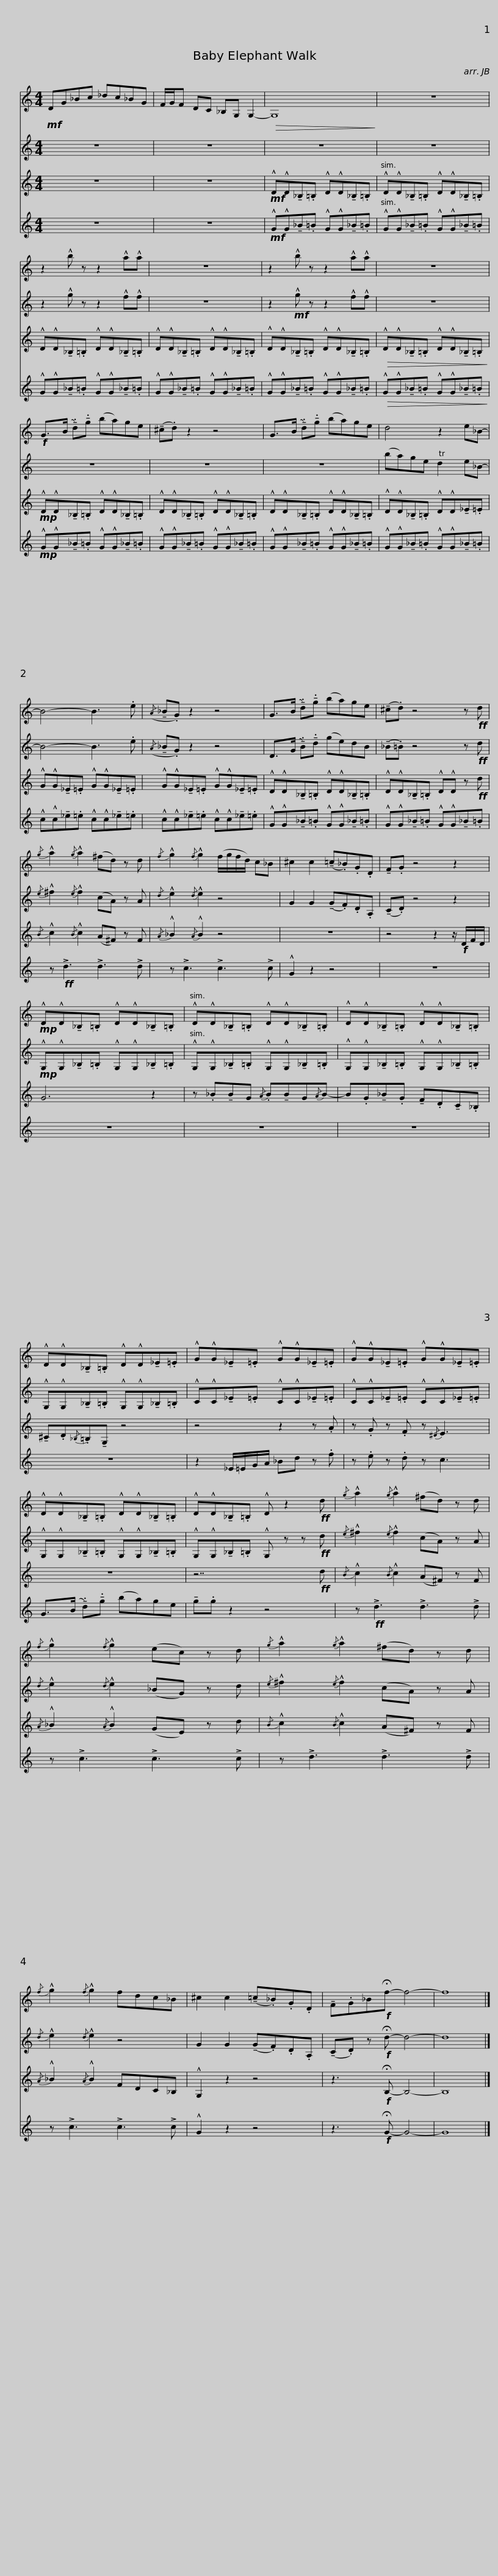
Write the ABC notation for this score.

X:1
%%score 1 2 3 4
L:1/8
M:4/4
I:linebreak $
K:none
V:1 treble transpose=-2
V:2 treble transpose=-2
V:3 treble transpose=-2
V:4 treble transpose=-14
V:1
[K:C]!mf! DG_Bc _dc_BG | F/G/F DC _B,G, G,2- |!>(! G,8!>)! |$ z8 | z2 !^!b z z2 !^!a!^!a | %5
 z8 |$ z2 !^!b z z2 !^!a!^!a | z8 |!f! G>(B !tenuto!.d)!tenuto!.g (ba)ge |$ (!tenuto!^c.d) z2 z4 | %10
 G>(B !tenuto!.d)!tenuto!.g (ba)ge | d4 z2 e_B- |$ B4- B3 .e |({/A} !tenuto!_B.G) z2 z4 | G>(B !tenuto!.d)!tenuto!.g (ba)ge |$ %15
 (!tenuto!^c.d) z4 z!ff! d |{/g} !^!a2{/g} !^!a2 (^fd) z d |{/f} !^!g2{/f} !^!g2 (f/g/f/d/) c_B | ^c2 c2 (!tenuto!=c._B).G.D |$ !tenuto!F.G z4 z2 | %20
!mp! !^!D!^!D!tenuto!_B,.=B, !^!D!^!D!tenuto!_B,.=B, | !^!D!^!D!tenuto!_B,.=B, !^!D!^!D!tenuto!_B,.=B, |$ !^!D!^!D!tenuto!_B,.=B, !^!D!^!D!tenuto!_B,.=B, | !^!D!^!D!tenuto!_B,.=B, !^!D!^!D!tenuto!_E.=E | !^!G!^!G!tenuto!_E.=E !^!G!^!G!tenuto!_E.=E |$ %25
 !^!G!^!G!tenuto!_E.=E !^!G!^!G!tenuto!_E.=E | !^!D!^!D!tenuto!_B,.=B, !^!D!^!D!tenuto!_B,.=B, | !^!D!^!D!tenuto!_B,.=B, !^!D z2!ff! d |${/g} !^!a2{/g} !^!a2 (^fd) z d |{/f} !^!g2{/f} !^!g2 (ec) z d | %30
{/g} !^!a2{/g} !^!a2 (^fd) z d |{/f} !^!g2{/f} !^!g2 fdc_B |$ ^c2 c2 (!tenuto!=c._B).G.D | !tenuto!F.G_B!f!!fermata!f- f4- | f8 |] %35
V:2
[K:C] z8 | z8 | z8 |$ z8 | z2 !^!g z z2 !^!f!^!f | %5
 z8 |$ z2!mf! !^!g z z2 !^!f!^!f | z8 | z8 |$ z8 | %10
 z8 | (ba)ge Td2 e_B- |$ B4- B3 .e |({/A} !tenuto!_B.G) z2 z4 | D>(G !tenuto!.B)!tenuto!.d (ge)dB |$ %15
 (!tenuto!_B.=B) z4 z!ff! d |{/e} !^!^f2{/e} !^!f2 (cA) z A |{/d} !^!e2{/d} !^!e2 z4 | G2 G2 (!tenuto!G.F).D.A, |$ (!tenuto!C.D) z4 z2 | %20
!mp! !^!G,!^!G,!tenuto!_B,.=B, !^!G,!^!G,!tenuto!_B,.=B, | !^!G,!^!G,!tenuto!_B,.=B, !^!G,!^!G,!tenuto!_B,.=B, |$ !^!G,!^!G,!tenuto!_B,.=B, !^!G,!^!G,!tenuto!_B,.=B, | !^!G,!^!G,!tenuto!_B,.=B, !^!G,!^!G,!tenuto!_B,.=B, | !^!C!^!C!tenuto!_E.=E !^!C!^!C!tenuto!_E.=E |$ %25
 !^!C!^!C!tenuto!_E.=E !^!C!^!C!tenuto!_E.=E | !^!G,!^!G,!tenuto!_B,.=B, !^!G,!^!G,!tenuto!_B,.=B, | !^!G,!^!G,!tenuto!_B,.=B, !^!G, z z!ff! d |${/e} !^!^f2{/e} !^!f2 (cA) z A |{/d} !^!e2{/d} !^!e2 (_BG) z d | %30
{/e} !^!^f2{/e} !^!f2 (cA) z A |{/d} !^!e2{/d} !^!e2 z4 |$ G2 G2 (!tenuto!G.F).D.A, | (!tenuto!C.D) z!f! !fermata!d- d4- | d8 |] %35
V:3
[K:C] z8 | z8 |!mf! !^!D!^!D!tenuto!_B,.=B, !^!D!^!D!tenuto!_B,.=B, |$ !^!D!^!D!tenuto!_B,.=B, !^!D!^!D!tenuto!_B,.=B, | !^!D!^!D!tenuto!_B,.=B, !^!D!^!D!tenuto!_B,.=B, | %5
 !^!D!^!D!tenuto!_B,.=B, !^!D!^!D!tenuto!_B,.=B, |$ !^!D!^!D!tenuto!_B,.=B, !^!D!^!D!tenuto!_B,.=B, |!>(! !^!D!^!D!tenuto!_B,.=B, !^!D!^!D!tenuto!_B,.=B,!>)! |!mp! !^!D!^!D!tenuto!_B,.=B, !^!D!^!D!tenuto!_B,.=B, |$ !^!D!^!D!tenuto!_B,.=B, !^!D!^!D!tenuto!_B,.=B, | %10
 !^!D!^!D!tenuto!_B,.=B, !^!D!^!D!tenuto!_B,.=B, | !^!D!^!D!tenuto!_B,.=B, !^!D!^!D!tenuto!_E.=E |$ !^!G!^!G!tenuto!_E.=E !^!G!^!G!tenuto!_E.=E | !^!G!^!G!tenuto!_E.=E !^!G!^!G!tenuto!_E.=E | !^!D!^!D!tenuto!_B,.=B, !^!D!^!D!tenuto!_B,.=B, |$ %15
 !^!D!^!D!tenuto!_B,.=B, !^!D!^!D z!ff! d |{/B} !^!c2{/B} !^!c2 (A^F) z F |{/A} !^!_B2{/A} !^!B2 z4 | z8 |$ z4 z2 z/!f! D/F/D/ | %20
 G6 z2 | z ._B!tenuto!BG{/A} .B!tenuto!BG{/A}B- |$ B.G!tenuto!_B.G !tenuto!F.D!tenuto!C._B, | !tenuto!^C.D{/_B,}.=B,!tenuto!G, z4 | z4 z2 z .A |$ %25
 z .G z .F z{/^D} E3 | z8 | z7!ff! d |${/B} !^!c2{/B} !^!c2 (A^F) z F |{/A} !^!_B2{/A} !^!B2 (GE) z d | %30
{/B} !^!c2{/B} !^!c2 (A^F) z F |{/A} !^!_B2{/A} !^!B2 FDC_B, |$ !^!G,2 z2 z4 | z3!f! !fermata!B,- B,4- | B,8 |] %35
V:4
[K:C] z8 | z8 |!mf! !^!G!^!G!tenuto!_B.=B !^!G!^!G!tenuto!_B.=B |$ !^!G!^!G!tenuto!_B.=B !^!G!^!G!tenuto!_B.=B | !^!G!^!G!tenuto!_B.=B !^!G!^!G!tenuto!_B.=B | %5
 !^!G!^!G!tenuto!_B.=B !^!G!^!G!tenuto!_B.=B |$ !^!G!^!G!tenuto!_B.=B !^!G!^!G!tenuto!_B.=B |!>(! !^!G!^!G!tenuto!_B.=B !^!G!^!G!tenuto!_B.=B!>)! |!mp! !^!G!^!G!tenuto!_B.=B !^!G!^!G!tenuto!_B.=B |$ !^!G!^!G!tenuto!_B.=B !^!G!^!G!tenuto!_B.=B | %10
 !^!G!^!G!tenuto!_B.=B !^!G!^!G!tenuto!_B.=B | !^!G!^!G!tenuto!_B.=B !^!G!^!G!tenuto!_B.=B |$ !^!c!^!c!tenuto!_e.=e !^!c!^!c!tenuto!_e.=e | !^!c!^!c!tenuto!_e.=e !^!c!^!c!tenuto!_e.=e | !^!G!^!G!tenuto!_B.=B !^!G!^!G!tenuto!_B.=B |$ %15
 !^!G!^!G!tenuto!_B.=B !^!G!^!G!tenuto!_B.=B | z!ff! !>!d3 !>!d3 !>!d | z !>!c3 !>!c3 !>!c | !^!G2 z2 z4 |$ z8 | %20
 z8 | z8 |$ z8 | z8 | z2 _E/=E/G/A/ _Bd z .f |$ %25
 z .e z .d z c3 | G>(B !tenuto!.d)!tenuto!.g (ba)ge | !tenuto!g.g z2 z4 |$ z!ff! !>!d3 !>!d3 !>!d | z !>!c3 !>!c3 !>!c | %30
 z !>!d3 !>!d3 !>!d | z !>!c3 !>!c3 !>!c |$ !^!G2 z2 z4 | z3!f! !fermata!G- G4- | G8 |] %35
